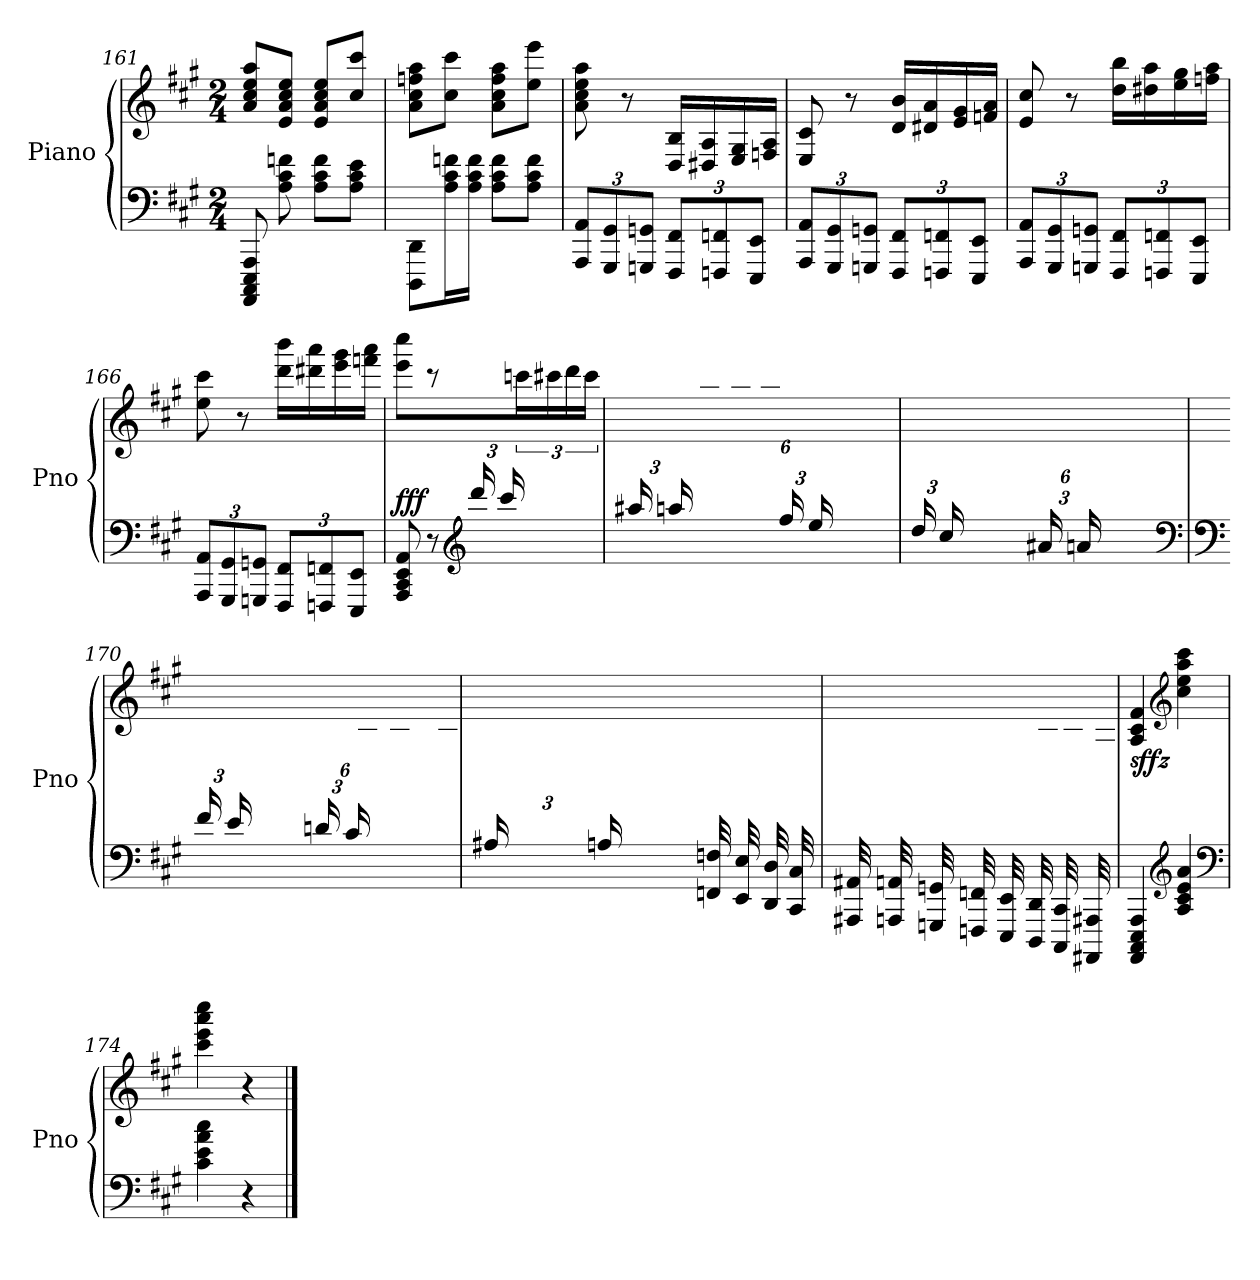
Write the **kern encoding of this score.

**kern	**kern	**dynam
*part1	*part1	*part1
*staff2	*staff1	*staff1/2
*I"Piano	*	*
*I'Pno	*	*
*clefF4	*clefG2	*
*k[f#c#g#]	*k[f#c#g#]	*
*A:	*A:	*
*M2/4	*M2/4	*
=161	=161	=161
8AAAA/ 8CCC#/ 8EEE/ 8AAA/	8a/ 8cc#/ 8ee/ 8aa/L	.
8A\ 8c#\ 8fn\	8e/ 8a/ 8cc#/ 8ee/J	.
8A\ 8c#\ 8f\L	8e/ 8a/ 8cc#/ 8ee/L	.
8A\ 8c#\ 8e\J	8cc#/ 8ccc#/J	.
!!LO:LB:g=z
=162	=162	=162
8DDD\ 8DD\L	8a\ 8cc#\ 8ffn\ 8aa\L	.
16A\ 16c#\ 16fn\L	8cc#\ 8ccc#\J	.
16A\ 16c#\ 16f\JJ	.	.
8A\ 8c#\ 8f\L	8a\ 8cc#\ 8ff\ 8aa\L	.
8A\ 8c#\ 8f\J	8ee\ 8eee\J	.
=163	=163	=163
*Xbrackettup	*	*
12AAA/ 12AA/L	8a\ 8cc#\ 8ee\ 8aa\	.
12GGG#/ 12GG#/	.	.
.	8r	.
12GGGn/ 12GGn/J	.	.
12FFF#/ 12FF#/L	16D/ 16B/LL	.
.	16D#X/ 16A/	.
12FFFn/ 12FFn/	.	.
.	16E/ 16G#/	.
12EEE/ 12EE/J	.	.
.	16Fn/ 16A/JJ	.
=164	=164	=164
12AAA/ 12AA/L	8E/ 8c#/	.
12GGG#/ 12GG#/	.	.
.	8r	.
12GGGn/ 12GGn/J	.	.
12FFF#/ 12FF#/L	16d/ 16b/LL	.
.	16d#X/ 16a/	.
12FFFn/ 12FFn/	.	.
.	16e/ 16g#/	.
12EEE/ 12EE/J	.	.
.	16fn/ 16a/JJ	.
!!LO:LB:g=z
=165	=165	=165
12AAA/ 12AA/L	8e/ 8cc#/	.
12GGG#/ 12GG#/	.	.
.	8r	.
12GGGn/ 12GGn/J	.	.
12FFF#/ 12FF#/L	16dd\ 16bb\LL	.
.	16dd#X\ 16aa\	.
12FFFn/ 12FFn/	.	.
.	16ee\ 16gg#\	.
12EEE/ 12EE/J	.	.
.	16ffn\ 16aa\JJ	.
=166	=166	=166
12AAA/ 12AA/L	8ee\ 8ccc#\	.
12GGG#/ 12GG#/	.	.
.	8r	.
12GGGn/ 12GGn/J	.	.
12FFF#/ 12FF#/L	16ddd\ 16bbb\LL	.
.	16ddd#X\ 16aaa\	.
12FFFn/ 12FFn/	.	.
.	16eee\ 16ggg#\	.
12EEE/ 12EE/J	.	.
.	16fffn\ 16aaa\JJ	.
=167	=167	=167
*^	*	*
!	!	!	!LO:DY:a=2
4ryy	8AAA/ 8CC#/ 8EE/ 8AA/	8eee\ 8cccc#\	fff
.	8r	8r	.
*clefG2	*	*	*
24ddd/LL	4ryy	12ryy	.
24ccc#/	.	.	.
6ryy	.	24cccn\	.
.	.	24ccc#X\	.
.	.	24ddd\	.
.	.	24ccc#\JJ	.
!!LO:LB:g=z
=168	=168	=168	=168
24aa#X/LL	2ryy	12ryy	.
24aan/	.	.	.
6ryy	.	24gg#\	.
.	.	24aa\	.
.	.	24aa#X\	.
.	.	24aan\JJ	.
24ff#/LL	.	12ryy	.
24ee/	.	.	.
6ryy	.	24dd#X\	.
.	.	24ee\	.
.	.	24ff#\	.
.	.	24ee\JJ	.
=169	=169	=169	=169
24dd/LL	2ryy	12ryy	.
24cc#/	.	.	.
6ryy	.	24ccn\	.
.	.	24cc#X\	.
.	.	24dd\	.
.	.	24cc#\JJ	.
24a#X/LL	.	12ryy	.
24an/	.	.	.
6ryy	.	24g#\	.
.	.	24a\	.
.	.	24a#X\	.
.	.	24an\JJ	.
*clefF4	*	*	*
!!LO:LB:g=z
=170	=170	=170	=170
*clefF4	*	*	*
24f#/LL	2ryy	12ryy	.
24e/	.	.	.
6ryy	.	24d#X\	.
.	.	24e\	.
.	.	24f#\	.
.	.	24e\JJ	.
24dn/LL	.	12ryy	.
24c#/	.	.	.
6ryy	.	24cn\	.
.	.	24c#X\	.
.	.	24d\	.
.	.	24c#\JJ	.
=171	=171	=171	=171
24A#X/LL	2ryy	24ryy	.
*	*	*clefF4	*
24An/	.	24ryy	.
6ryy	.	24G#\	.
.	.	24A\	.
.	.	24A#X\	.
.	.	24An\JJ	.
32FFn/ 32Fn/LLL	.	32ryy	.
32ryy	.	32Gn\	.
32EE/ 32E/	.	32ryy	.
32ryy	.	32F\	.
32DD/ 32D/	.	32ryy	.
32ryy	.	32E\	.
32CC#/ 32C#/	.	32ryy	.
32ryy	.	32D\JJJ	.
!!LO:LB:g=z
=172	=172	=172	=172
32AAA#X/ 32AA#X/LLL	2ryy	32ryy	.
32ryy	.	32C#\	.
32AAAn/ 32AAn/	.	32ryy	.
32ryy	.	32AA#X\	.
32GGGn/ 32GGn/	.	32ryy	.
32ryy	.	32AAn\	.
32FFFn/ 32FFn/	.	32ryy	.
32ryy	.	32GG\JJJ	.
32EEE/ 32EE/LLL	.	32ryy	.
32ryy	.	32FF\	.
32DDD/ 32DD/	.	32ryy	.
32ryy	.	32EE\	.
32CCC#/ 32CC#/	.	32ryy	.
32ryy	.	32DD\	.
32AAAA#X/ 32AAA#X/	.	32ryy	.
32ryy	.	32CC#\JJJ	.
*v	*v	*	*
=173	=173	=173
!	!	!LO:DY:b
4AAAA/ 4CCC#/ 4EEE/ 4AAA/	4CC#/ 4EE/ 4AA/	sffz
*clefG2	*clefG2	*
4A/ 4c#/ 4e/ 4a/	4cc#\ 4ee\ 4aa\ 4ccc#\	.
*clefF4	*	*
!!LO:PB:g=z
=174	=174	=174
4c#\ 4e\ 4a\ 4cc#\	4ccc#\ 4eee\ 4aaa\ 4cccc#\	.
4r	4r	.
==	==	==
*-	*-	*-
